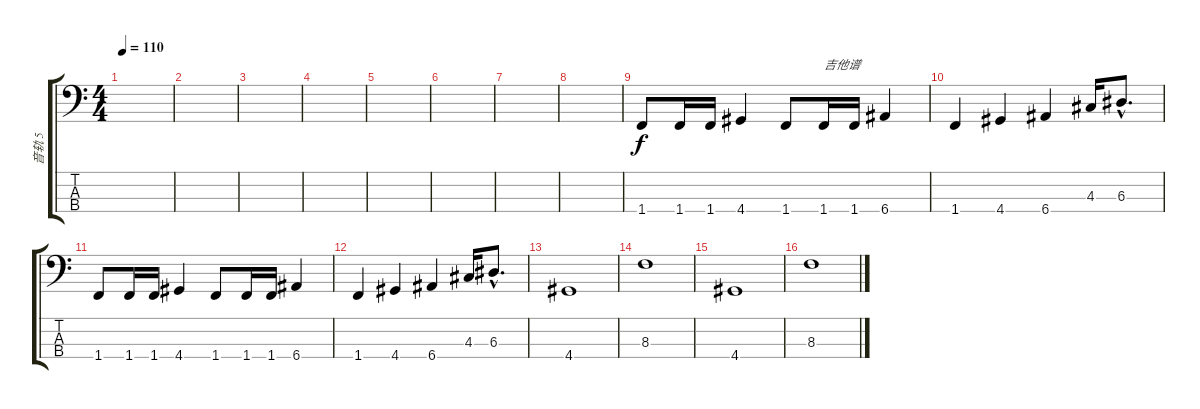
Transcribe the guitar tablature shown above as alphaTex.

\track ("音轨 5" "音轨 5") {instrument acousticguitarnylon}
\staff {score tabs}
\tuning (G2 D2 A1 E1) {hide}
\ts (4 4)
\tempo 110
\clef f4
\ks c
|
|
|
|
|
|
|
|
1.4.8 1.4.16 1.4.16 4.4.4 1.4.8 1.4.16{txt "吉他谱"} 1.4.16 6.4.4 |
1.4.4 4.4.4 6.4.4 4.3.16 6.3{hac}.8{d} |
1.4.8 1.4.16 1.4.16 4.4.4 1.4.8 1.4.16 1.4.16 6.4.4 |
1.4.4 4.4.4 6.4.4 4.3.16 6.3{hac}.8{d} |
4.4.1 |
8.3.1 |
4.4.1 |
8.3.1
